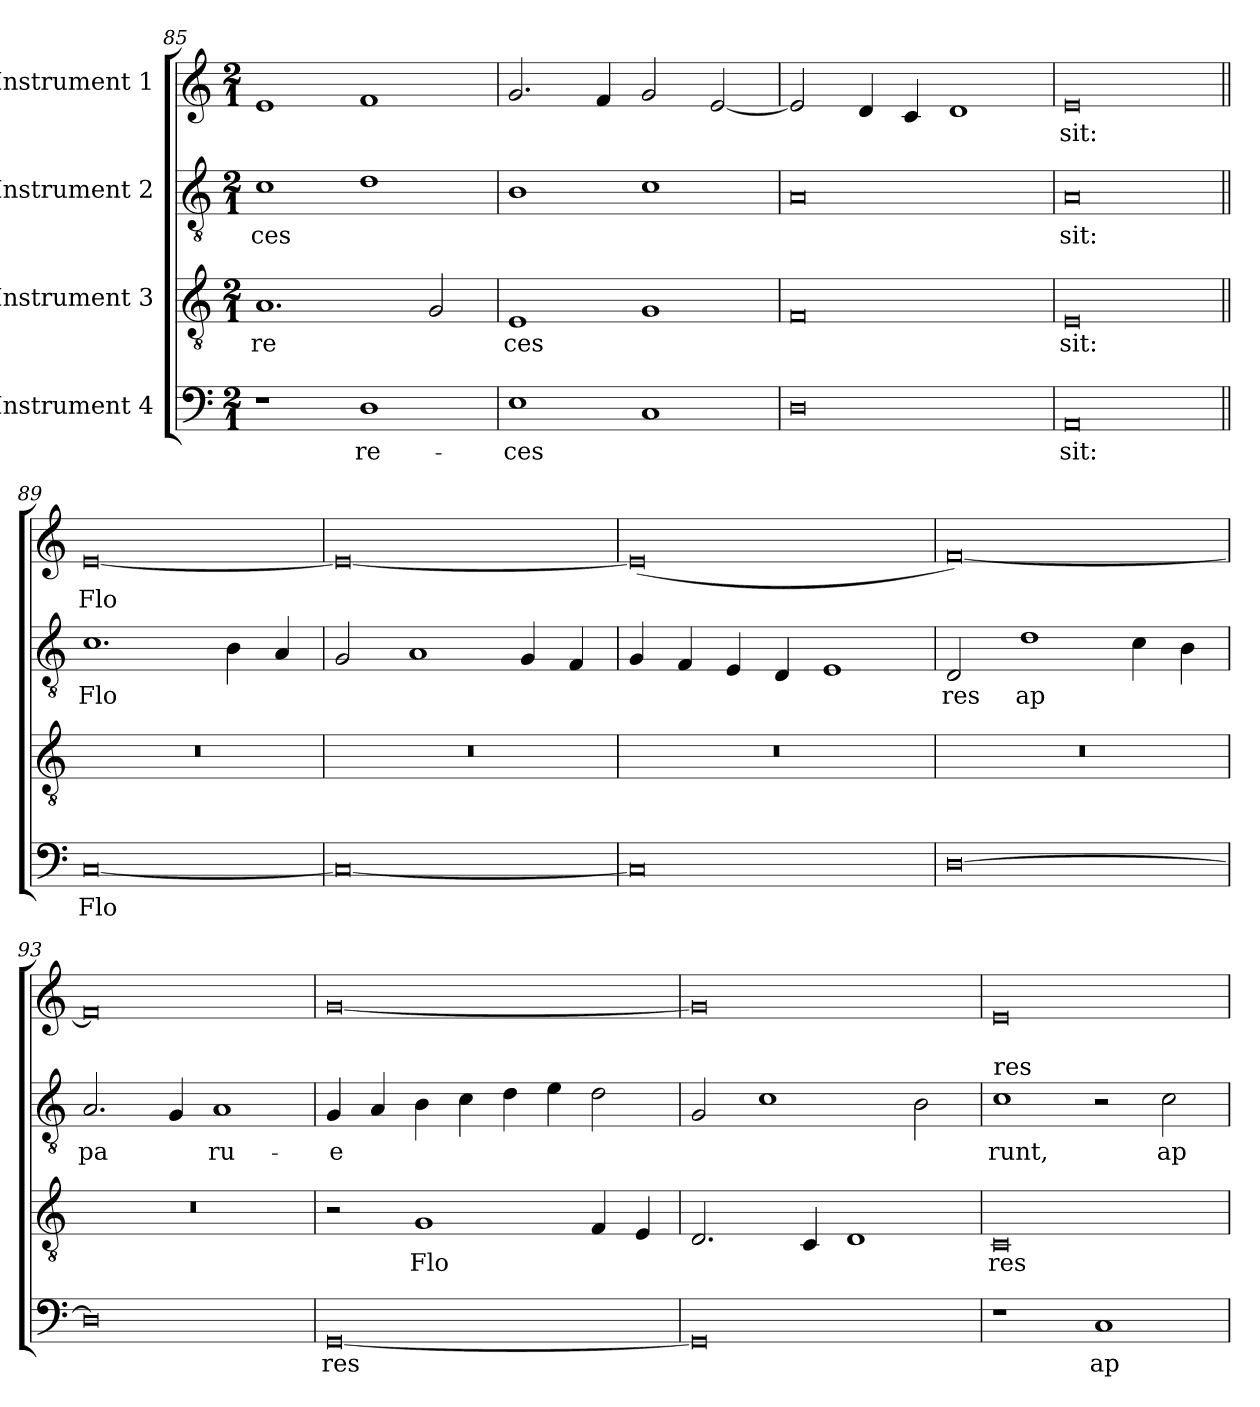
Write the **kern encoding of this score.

**kern	**text	**kern	**text	**kern	**text	**kern	**text
*part4	*part4	*part3	*part3	*part2	*part2	*part1	*part1
*staff4	*staff4	*staff3	*staff3	*staff2	*staff2	*staff1	*staff1
*I"Instrument 4	*	*I"Instrument 3	*	*I"Instrument 2	*	*I"Instrument 1	*
!!LO:LB:g=z
*clefF4	*	*clefGv2	*	*clefGv2	*	*clefG2	*
*k[]	*	*k[]	*	*k[]	*	*k[]	*
*C:	*	*C:	*	*C:	*	*C:	*
*M2/1	*	*M2/1	*	*M2/1	*	*M2/1	*
=85	=85	=85	=85	=85	=85	=85	=85
!	!	!	!LO:LY:b:cj	!	!LO:LY:b:cj	!	!LO:LY:b:cj
1r	.	1.A	re-	1c	-ces-	1e	--
!	!LO:LY:b:cj	!	!	!	!LO:LY:b:cj	!	!LO:LY:b:cj
1D	re-	.	.	1d	--	1f	--
!	!	!	!LO:LY:b:cj	!	!	!	!
.	.	2G/	--	.	.	.	.
=86	=86	=86	=86	=86	=86	=86	=86
!	!LO:LY:b:cj	!	!LO:LY:b:cj	!	!LO:LY:b:cj	!	!LO:LY:b:cj
1E	-ces-	1E	-ces-	1B	--	2.g/	--
!	!	!	!	!	!	!	!LO:LY:b:cj
.	.	.	.	.	.	4f/	--
!	!LO:LY:b:cj	!	!LO:LY:b:cj	!	!LO:LY:b:cj	!	!LO:LY:b:cj
1C	--	1G	--	1c	--	2g/	--
!	!	!	!	!	!	!	!LO:LY:b:cj
.	.	.	.	.	.	[<2e/	--
=87	=87	=87	=87	=87	=87	=87	=87
!	!LO:LY:b:cj	!	!LO:LY:b:cj	!	!LO:LY:b:cj	!	!LO:LY:b:cj
0D	--	0F	--	0A	--	2e/]	--
!	!	!	!	!	!	!	!LO:LY:b:cj
.	.	.	.	.	.	4d/	--
!	!	!	!	!	!	!	!LO:LY:b:cj
.	.	.	.	.	.	4c/	--
!	!	!	!	!	!	!	!LO:LY:b:cj
.	.	.	.	.	.	1d	--
=88	=88	=88	=88	=88	=88	=88	=88
!	!LO:LY:b:cj	!	!LO:LY:b:cj	!	!LO:LY:b:cj	!	!LO:LY:b:cj
0AA	-sit:	0E	-sit:	0A	-sit:	0e	-sit:
=89||	=89||	=89||	=89||	=89||	=89||	=89||	=89||
!	!LO:LY:b:cj	!	!	!	!LO:LY:b:cj	!	!LO:LY:b:cj
[<0C	Flo-	0r	.	1.c	Flo-	[<0e	Flo-
!	!	!	!	!	!LO:LY:b:cj	!	!
.	.	.	.	4B\	--	.	.
!	!	!	!	!	!LO:LY:b:cj	!	!
.	.	.	.	4A/	--	.	.
=90	=90	=90	=90	=90	=90	=90	=90
!	!LO:LY:b:cj	!	!	!	!LO:LY:b:cj	!	!LO:LY:b:cj
0C_<	--	0r	.	2G/	--	0e_<	--
!	!	!	!	!	!LO:LY:b:cj	!	!
.	.	.	.	1A	--	.	.
!	!	!	!	!	!LO:LY:b:cj	!	!
.	.	.	.	4G/	--	.	.
!	!	!	!	!	!LO:LY:b:cj	!	!
.	.	.	.	4F/	--	.	.
!!LO:PB:g=z
=91	=91	=91	=91	=91	=91	=91	=91
!	!LO:LY:b:cj	!	!	!	!LO:LY:b:cj	!	!LO:LY:b:cj
0C]	--	0r	.	4G/	--	(<0e]	--
!	!	!	!	!	!LO:LY:b:cj	!	!
.	.	.	.	4F/	--	.	.
!	!	!	!	!	!LO:LY:b:cj	!	!
.	.	.	.	4E/	--	.	.
!	!	!	!	!	!LO:LY:b:cj	!	!
.	.	.	.	4D/	--	.	.
!	!	!	!	!	!LO:LY:b:cj	!	!
.	.	.	.	1E	--	.	.
=92	=92	=92	=92	=92	=92	=92	=92
!	!LO:LY:b:cj	!	!	!	!LO:LY:b:cj	!	!LO:LY:b:cj
[>0D	--	0r	.	2D/	-res	[<0f)	--
!	!	!	!	!	!LO:LY:b:cj	!	!
.	.	.	.	1d	ap-	.	.
!	!	!	!	!	!LO:LY:b:cj	!	!
.	.	.	.	4c\	--	.	.
!	!	!	!	!	!LO:LY:b:cj	!	!
.	.	.	.	4B\	--	.	.
=93	=93	=93	=93	=93	=93	=93	=93
!	!LO:LY:b:cj	!	!	!	!LO:LY:b:cj	!	!LO:LY:b:cj
0D]	--	0r	.	2.A/	-pa-	0f]	--
!	!	!	!	!	!LO:LY:b:cj	!	!
.	.	.	.	4G/	--	.	.
!	!	!	!	!	!LO:LY:b:cj	!	!
.	.	.	.	1A	-ru-	.	.
=94	=94	=94	=94	=94	=94	=94	=94
!	!LO:LY:b:cj	!	!	!	!LO:LY:b:cj	!	!LO:LY:b:cj
[<0GG	-res	2r	.	4G/	-e-	[<0g	--
!	!	!	!	!	!LO:LY:b:cj	!	!
.	.	.	.	4A/	--	.	.
!	!	!	!LO:LY:b:cj	!	!LO:LY:b:cj	!	!
.	.	1G	Flo-	4B\	--	.	.
!	!	!	!	!	!LO:LY:b:cj	!	!
.	.	.	.	4c\	--	.	.
!	!	!	!	!	!LO:LY:b:cj	!	!
.	.	.	.	4d\	--	.	.
!	!	!	!	!	!LO:LY:b:cj	!	!
.	.	.	.	4e\	--	.	.
!	!	!	!LO:LY:b:cj	!	!LO:LY:b:cj	!	!
.	.	4F/	--	2d\	--	.	.
!	!	!	!LO:LY:b:cj	!	!	!	!
.	.	4E/	--	.	.	.	.
=95	=95	=95	=95	=95	=95	=95	=95
!	!LO:LY:b:cj	!	!LO:LY:b:cj	!	!LO:LY:b:cj	!	!LO:LY:b:cj
0GG]	.	2.D/	--	2G/	--	0g]	--
!	!	!	!	!	!LO:LY:b:cj	!	!
.	.	.	.	1c	--	.	.
!	!	!	!LO:LY:b:cj	!	!	!	!
.	.	4C/	--	.	.	.	.
!	!	!	!LO:LY:b:cj	!	!	!	!
.	.	1D	--	.	.	.	.
!	!	!	!	!	!LO:LY:b:cj	!	!
.	.	.	.	2B\	--	.	.
=96	=96	=96	=96	=96	=96	=96	=96
!	!	!	!	!LO:TX:a:t=res	!	!	!
!	!	!	!LO:LY:b:cj	!	!LO:LY:b:cj	!	!LO:LY:b:cj
1r	.	0C	-res	1c	-runt,	0e	--
!	!LO:LY:b:cj	!	!	!	!	!	!
1C	ap-	.	.	2r	.	.	.
!	!	!	!	!	!LO:LY:b:cj	!	!
.	.	.	.	2c\	ap-	.	.
=	=	=	=	=	=	=	=
*-	*-	*-	*-	*-	*-	*-	*-
